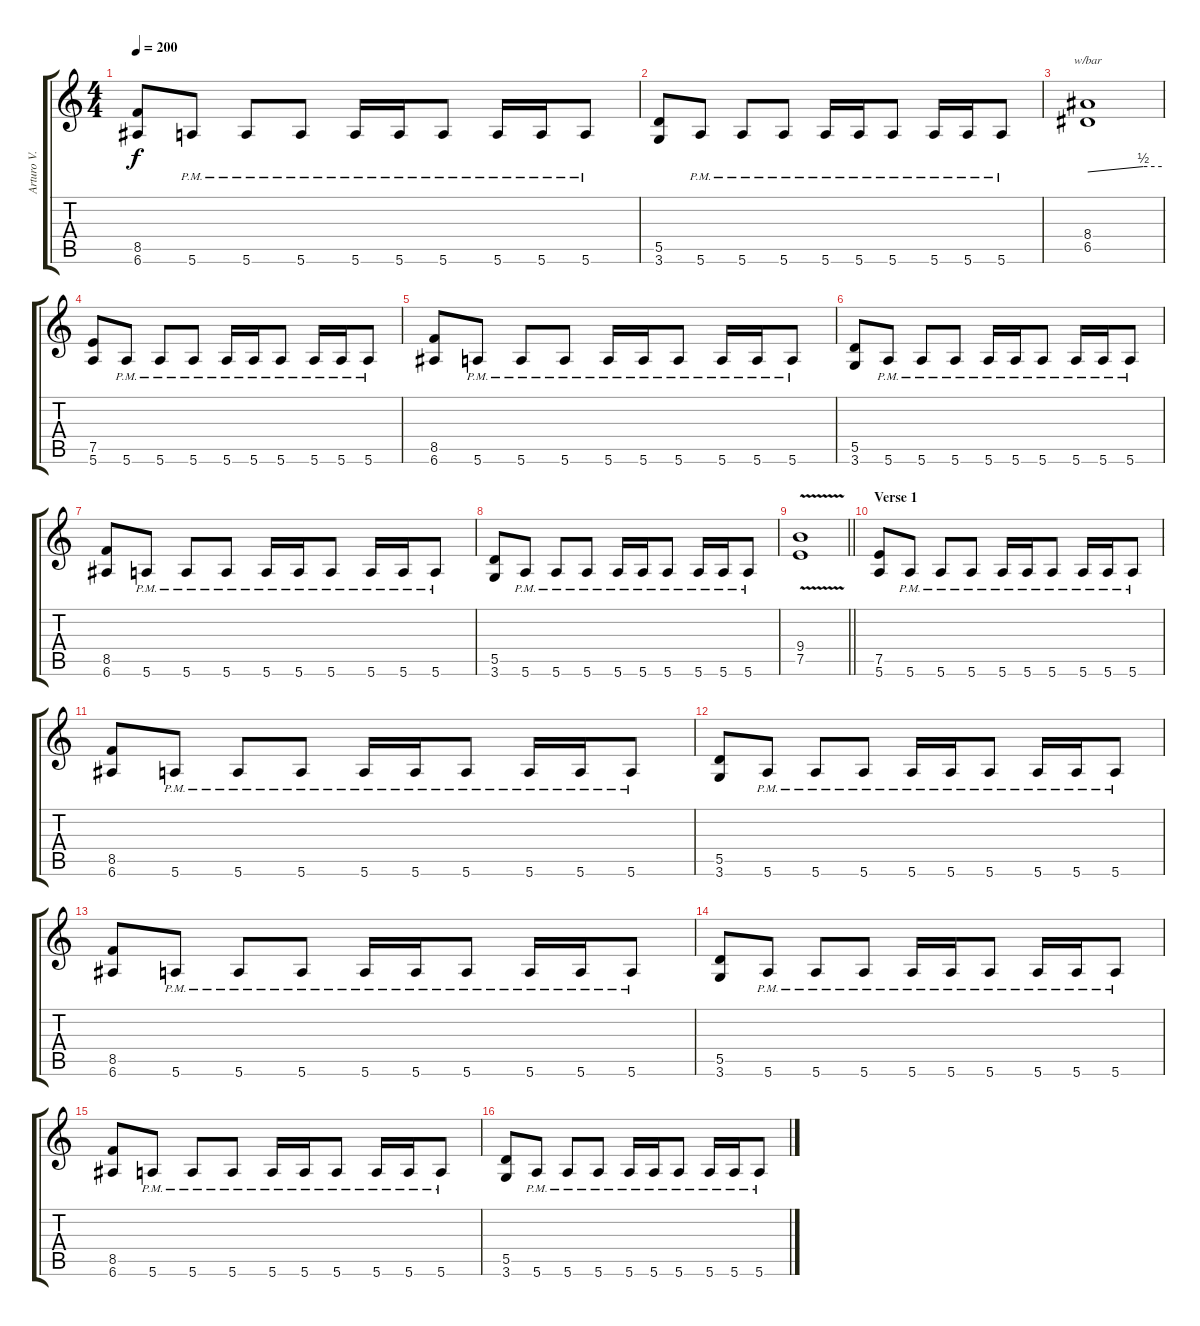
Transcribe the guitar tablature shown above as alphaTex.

\track ("Arturo V." "Arturo V.") {instrument overdrivenguitar}
\staff {score tabs}
\tuning (E4 B3 G3 D3 A2 E2) {hide}
\ts (4 4)
\tempo 200
\clef g2
\ks c
(8.5 6.6).8{dy f} 5.6{pm}.8 5.6{pm}.8 5.6{pm}.8 5.6{pm}.16 5.6{pm}.16 5.6{pm}.8 5.6{pm}.16 5.6{pm}.16 5.6{pm}.8 |
(5.5 3.6).8 5.6{pm}.8 5.6{pm}.8 5.6{pm}.8 5.6{pm}.16 5.6{pm}.16 5.6{pm}.8 5.6{pm}.16 5.6{pm}.16 5.6{pm}.8 |
(8.4 6.5).1{tbe (custom default 0 0 45 2 60 2)} |
(7.5 5.6).8 5.6{pm}.8 5.6{pm}.8 5.6{pm}.8 5.6{pm}.16 5.6{pm}.16 5.6{pm}.8 5.6{pm}.16 5.6{pm}.16 5.6{pm}.8 |
(8.5 6.6).8 5.6{pm}.8 5.6{pm}.8 5.6{pm}.8 5.6{pm}.16 5.6{pm}.16 5.6{pm}.8 5.6{pm}.16 5.6{pm}.16 5.6{pm}.8 |
(5.5 3.6).8 5.6{pm}.8 5.6{pm}.8 5.6{pm}.8 5.6{pm}.16 5.6{pm}.16 5.6{pm}.8 5.6{pm}.16 5.6{pm}.16 5.6{pm}.8 |
(8.5 6.6).8 5.6{pm}.8 5.6{pm}.8 5.6{pm}.8 5.6{pm}.16 5.6{pm}.16 5.6{pm}.8 5.6{pm}.16 5.6{pm}.16 5.6{pm}.8 |
(5.5 3.6).8 5.6{pm}.8 5.6{pm}.8 5.6{pm}.8 5.6{pm}.16 5.6{pm}.16 5.6{pm}.8 5.6{pm}.16 5.6{pm}.16 5.6{pm}.8 |
\barLineRight lightlight
(9.4{v} 7.5{v}).1 |
\section ("" "Verse 1")
(7.5 5.6).8 5.6{pm}.8 5.6{pm}.8 5.6{pm}.8 5.6{pm}.16 5.6{pm}.16 5.6{pm}.8 5.6{pm}.16 5.6{pm}.16 5.6{pm}.8 |
(8.5 6.6).8 5.6{pm}.8 5.6{pm}.8 5.6{pm}.8 5.6{pm}.16 5.6{pm}.16 5.6{pm}.8 5.6{pm}.16 5.6{pm}.16 5.6{pm}.8 |
(5.5 3.6).8 5.6{pm}.8 5.6{pm}.8 5.6{pm}.8 5.6{pm}.16 5.6{pm}.16 5.6{pm}.8 5.6{pm}.16 5.6{pm}.16 5.6{pm}.8 |
(8.5 6.6).8 5.6{pm}.8 5.6{pm}.8 5.6{pm}.8 5.6{pm}.16 5.6{pm}.16 5.6{pm}.8 5.6{pm}.16 5.6{pm}.16 5.6{pm}.8 |
(5.5 3.6).8 5.6{pm}.8 5.6{pm}.8 5.6{pm}.8 5.6{pm}.16 5.6{pm}.16 5.6{pm}.8 5.6{pm}.16 5.6{pm}.16 5.6{pm}.8 |
(8.5 6.6).8 5.6{pm}.8 5.6{pm}.8 5.6{pm}.8 5.6{pm}.16 5.6{pm}.16 5.6{pm}.8 5.6{pm}.16 5.6{pm}.16 5.6{pm}.8 |
(5.5 3.6).8 5.6{pm}.8 5.6{pm}.8 5.6{pm}.8 5.6{pm}.16 5.6{pm}.16 5.6{pm}.8 5.6{pm}.16 5.6{pm}.16 5.6{pm}.8
